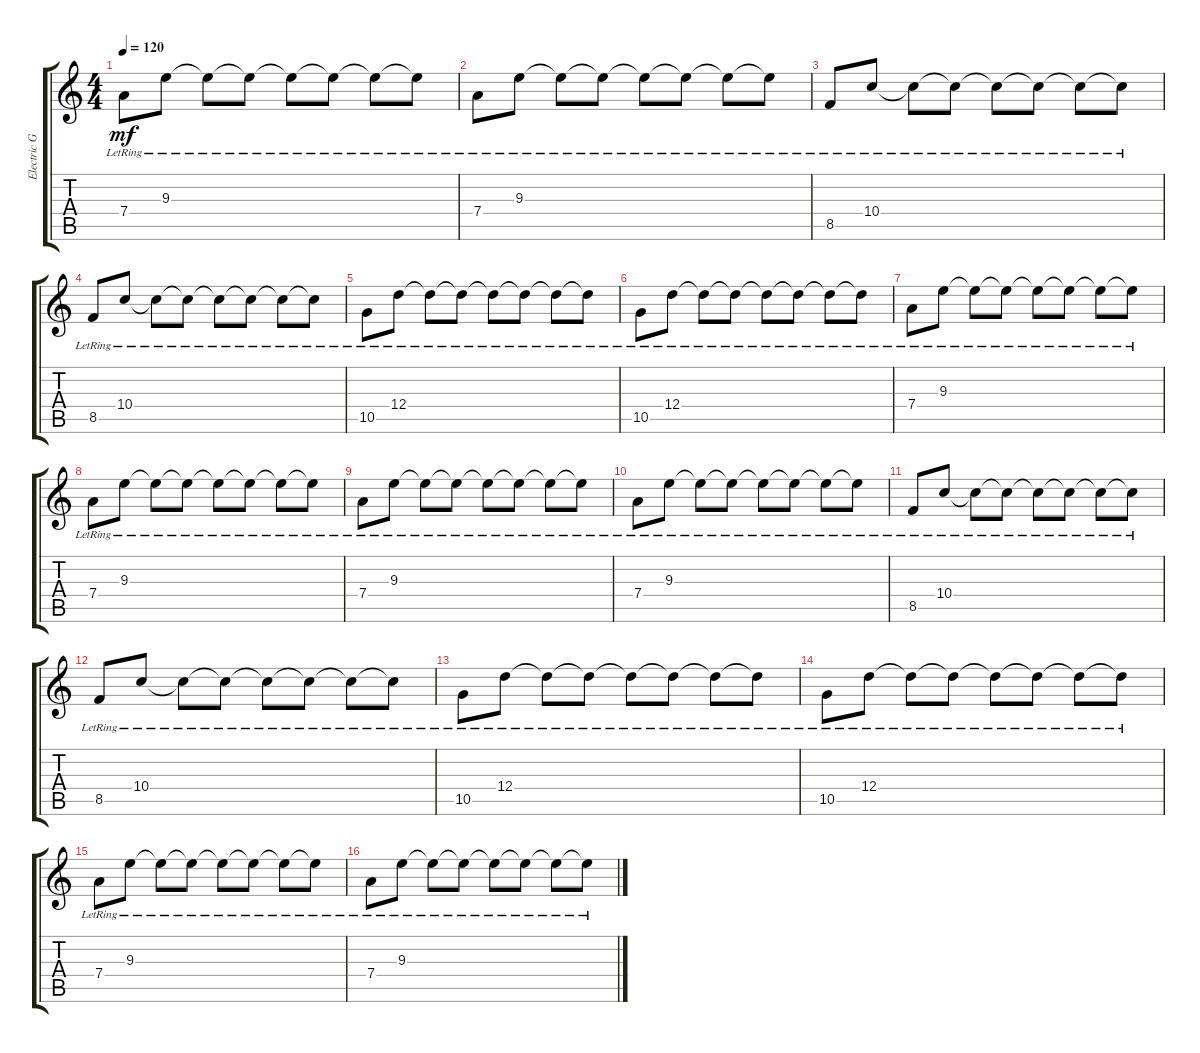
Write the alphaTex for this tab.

\track ("Electric Guitar" "Electric G") {instrument electricguitarclean}
\staff {score tabs}
\tuning (E4 B3 G3 D3 A2 E2) {hide}
\ts (4 4)
\tempo 120
\clef g2
\ks c
7.4{lr}.8{dy mf instrument electricguitarclean} 9.3{lr}.8 9.3{lr t}.8 9.3{lr t}.8 9.3{lr t}.8 9.3{lr t}.8 9.3{lr t}.8 9.3{lr t}.8 |
7.4{lr}.8 9.3{lr}.8 9.3{lr t}.8 9.3{lr t}.8 9.3{lr t}.8 9.3{lr t}.8 9.3{lr t}.8 9.3{lr t}.8 |
8.5{lr}.8 10.4{lr}.8 10.4{lr t}.8 10.4{lr t}.8 10.4{lr t}.8 10.4{lr t}.8 10.4{lr t}.8 10.4{lr t}.8 |
8.5{lr}.8 10.4{lr}.8 10.4{lr t}.8 10.4{lr t}.8 10.4{lr t}.8 10.4{lr t}.8 10.4{lr t}.8 10.4{lr t}.8 |
10.5{lr}.8 12.4{lr}.8 12.4{lr t}.8 12.4{lr t}.8 12.4{lr t}.8 12.4{lr t}.8 12.4{lr t}.8 12.4{lr t}.8 |
10.5{lr}.8 12.4{lr}.8 12.4{lr t}.8 12.4{lr t}.8 12.4{lr t}.8 12.4{lr t}.8 12.4{lr t}.8 12.4{lr t}.8 |
7.4{lr}.8 9.3{lr}.8 9.3{lr t}.8 9.3{lr t}.8 9.3{lr t}.8 9.3{lr t}.8 9.3{lr t}.8 9.3{lr t}.8 |
7.4{lr}.8 9.3{lr}.8 9.3{lr t}.8 9.3{lr t}.8 9.3{lr t}.8 9.3{lr t}.8 9.3{lr t}.8 9.3{lr t}.8 |
7.4{lr}.8 9.3{lr}.8 9.3{lr t}.8 9.3{lr t}.8 9.3{lr t}.8 9.3{lr t}.8 9.3{lr t}.8 9.3{lr t}.8 |
7.4{lr}.8 9.3{lr}.8 9.3{lr t}.8 9.3{lr t}.8 9.3{lr t}.8 9.3{lr t}.8 9.3{lr t}.8 9.3{lr t}.8 |
8.5{lr}.8 10.4{lr}.8 10.4{lr t}.8 10.4{lr t}.8 10.4{lr t}.8 10.4{lr t}.8 10.4{lr t}.8 10.4{lr t}.8 |
8.5{lr}.8 10.4{lr}.8 10.4{lr t}.8 10.4{lr t}.8 10.4{lr t}.8 10.4{lr t}.8 10.4{lr t}.8 10.4{lr t}.8 |
10.5{lr}.8 12.4{lr}.8 12.4{lr t}.8 12.4{lr t}.8 12.4{lr t}.8 12.4{lr t}.8 12.4{lr t}.8 12.4{lr t}.8 |
10.5{lr}.8 12.4{lr}.8 12.4{lr t}.8 12.4{lr t}.8 12.4{lr t}.8 12.4{lr t}.8 12.4{lr t}.8 12.4{lr t}.8 |
7.4{lr}.8 9.3{lr}.8 9.3{lr t}.8 9.3{lr t}.8 9.3{lr t}.8 9.3{lr t}.8 9.3{lr t}.8 9.3{lr t}.8 |
7.4{lr}.8 9.3{lr}.8 9.3{lr t}.8 9.3{lr t}.8 9.3{lr t}.8 9.3{lr t}.8 9.3{lr t}.8 9.3{lr t}.8
